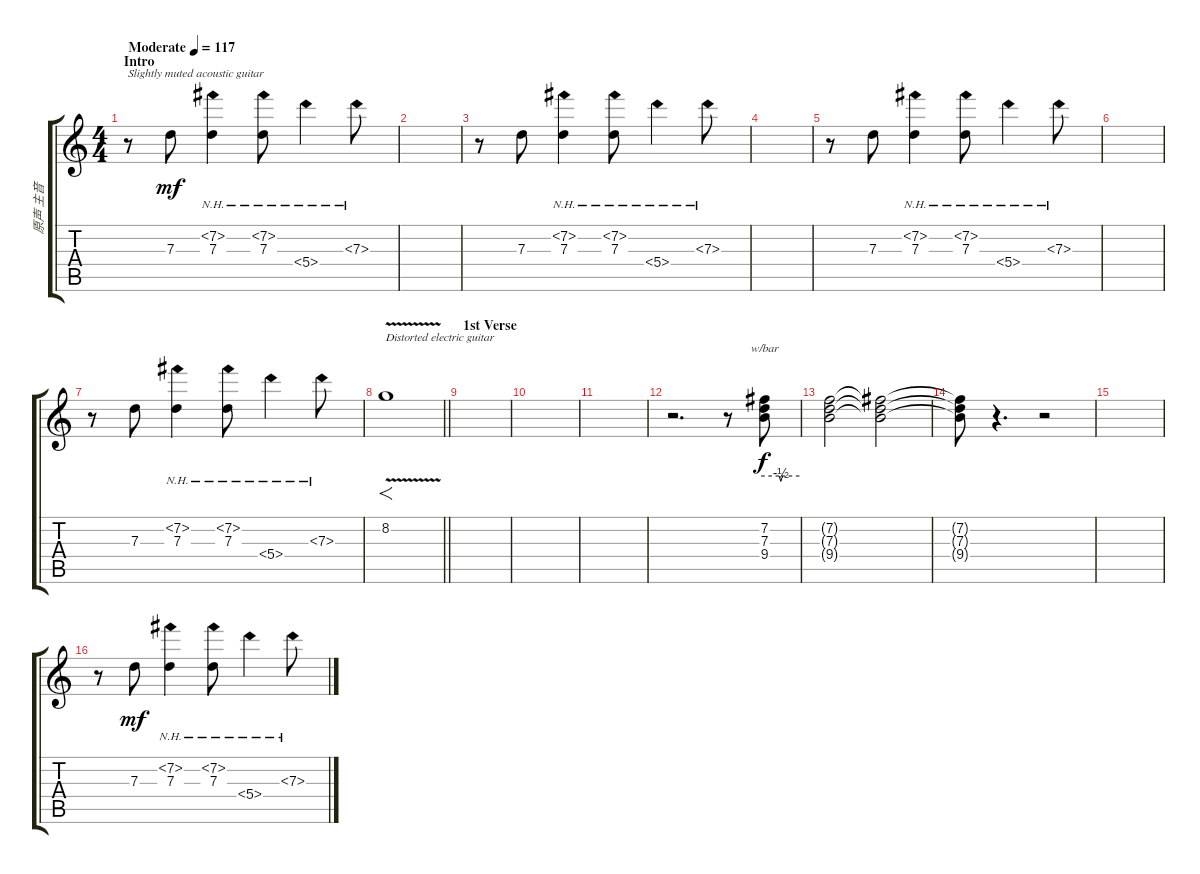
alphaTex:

\track ("原声 主音" "原声 主音") {instrument overdrivenguitar}
\staff {score tabs}
\tuning (E4 B3 G3 D3 A2 E2) {hide}
\ts (4 4)
\section ("" "Intro")
\tempo (117 "Moderate")
\clef g2
\ks c
r.8{txt "Slightly muted acoustic guitar" dy mf instrument acousticguitarsteel} 7.3.8 (7.2{nh} 7.3).4 (7.2{nh} 7.3).8 5.4{nh}.4 7.3{nh}.8 |
|
r.8 7.3.8 (7.2{nh} 7.3).4 (7.2{nh} 7.3).8 5.4{nh}.4 7.3{nh}.8 |
|
r.8 7.3.8 (7.2{nh} 7.3).4{txt ""} (7.2{nh} 7.3).8 5.4{nh}.4 7.3{nh}.8 |
|
r.8 7.3.8 (7.2{nh} 7.3).4 (7.2{nh} 7.3).8 5.4{nh}.4 7.3{nh}.8 |
\barLineRight lightlight
8.2{v}.1{f txt "Distorted electric guitar" instrument overdrivenguitar} |
\section ("" "1st Verse")
|
|
|
r.2{d} r.8{volume 2} (7.2 7.3 9.4).8{tbe (custom default 0 0 25 0 28 -2 31 0 60 0) dy f volume 8} |
(7.2{t} 7.3{t} 9.4{t}).2 (7.2{t} 7.3{t} 9.4{t}).2 |
(7.2{t} 7.3{t} 9.4{t}).8 r.4{d} r.2 |
|
r.8{volume 12 instrument acousticguitarsteel} 7.3.8{dy mf} (7.2{nh} 7.3).4 (7.2{nh} 7.3).8 5.4{nh}.4 7.3{nh}.8
